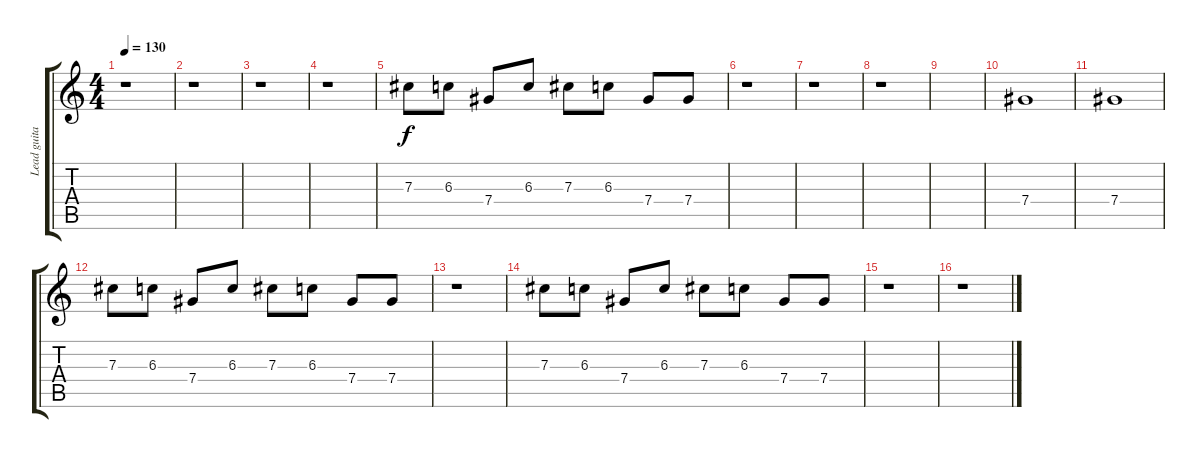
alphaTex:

\track ("Lead guitar" "Lead guita") {instrument electricguitarclean}
\staff {score tabs}
\tuning (Eb4 Bb3 Gb3 Db3 Ab2 Eb2) {hide}
\ts (4 4)
\tempo 130
\clef g2
\ks c
r.1{dy f} |
r.1 |
r.1 |
r.1 |
7.3.8 6.3.8 7.4.8 6.3.8 7.3.8 6.3.8 7.4.8 7.4.8 |
r.1 |
r.1 |
r.1 |
|
7.4.1 |
7.4.1 |
7.3.8 6.3.8 7.4.8 6.3.8 7.3.8 6.3.8 7.4.8 7.4.8 |
r.1 |
7.3.8 6.3.8 7.4.8 6.3.8 7.3.8 6.3.8 7.4.8 7.4.8 |
r.1 |
r.1
